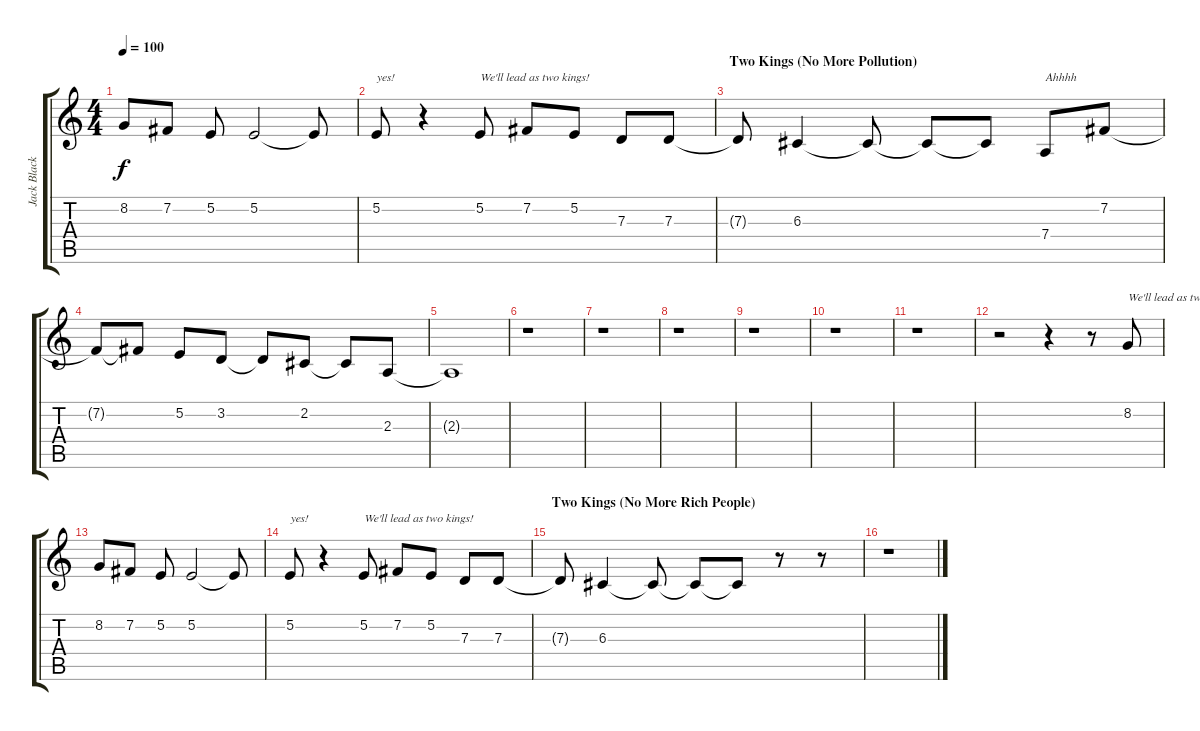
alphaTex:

\track ("Jack Black (Lead Vocals)" "Jack Black") {instrument clarinet}
\staff {score tabs}
\tuning (E4 B3 G3 D3 A2 E2) {hide}
\ts (4 4)
\tempo 100
\clef g2
\ks c
8.2.8{dy f} 7.2.8 5.2.8 5.2.2 5.2{t}.8 |
5.2.8{txt "yes!"} r.4 5.2.8{txt "We'll lead as two kings!"} 7.2.8 5.2.8 7.3.8 7.3.8 |
\section ("" "Two Kings (No More Pollution)")
7.3{t}.8 6.3.4 6.3{t}.8 6.3{t}.8 6.3{t}.8 7.4.8{txt "Ahhhh"} 7.2.8 |
7.2{t}.8 7.2{t}.8 5.2.8 3.2.8 3.2{t}.8 2.2.8 2.2{t}.8 2.3.8 |
2.3{t}.1 |
r.1 |
r.1 |
r.1 |
r.1 |
r.1 |
r.1 |
r.2 r.4 r.8 8.2.8{txt "We'll lead as two kings!"} |
8.2.8 7.2.8 5.2.8 5.2.2 5.2{t}.8 |
5.2.8{txt "yes!"} r.4 5.2.8{txt "We'll lead as two kings!"} 7.2.8 5.2.8 7.3.8 7.3.8 |
\section ("" "Two Kings (No More Rich People)")
7.3{t}.8 6.3.4 6.3{t}.8 6.3{t}.8 6.3{t}.8 r.8 r.8 |
r.1
